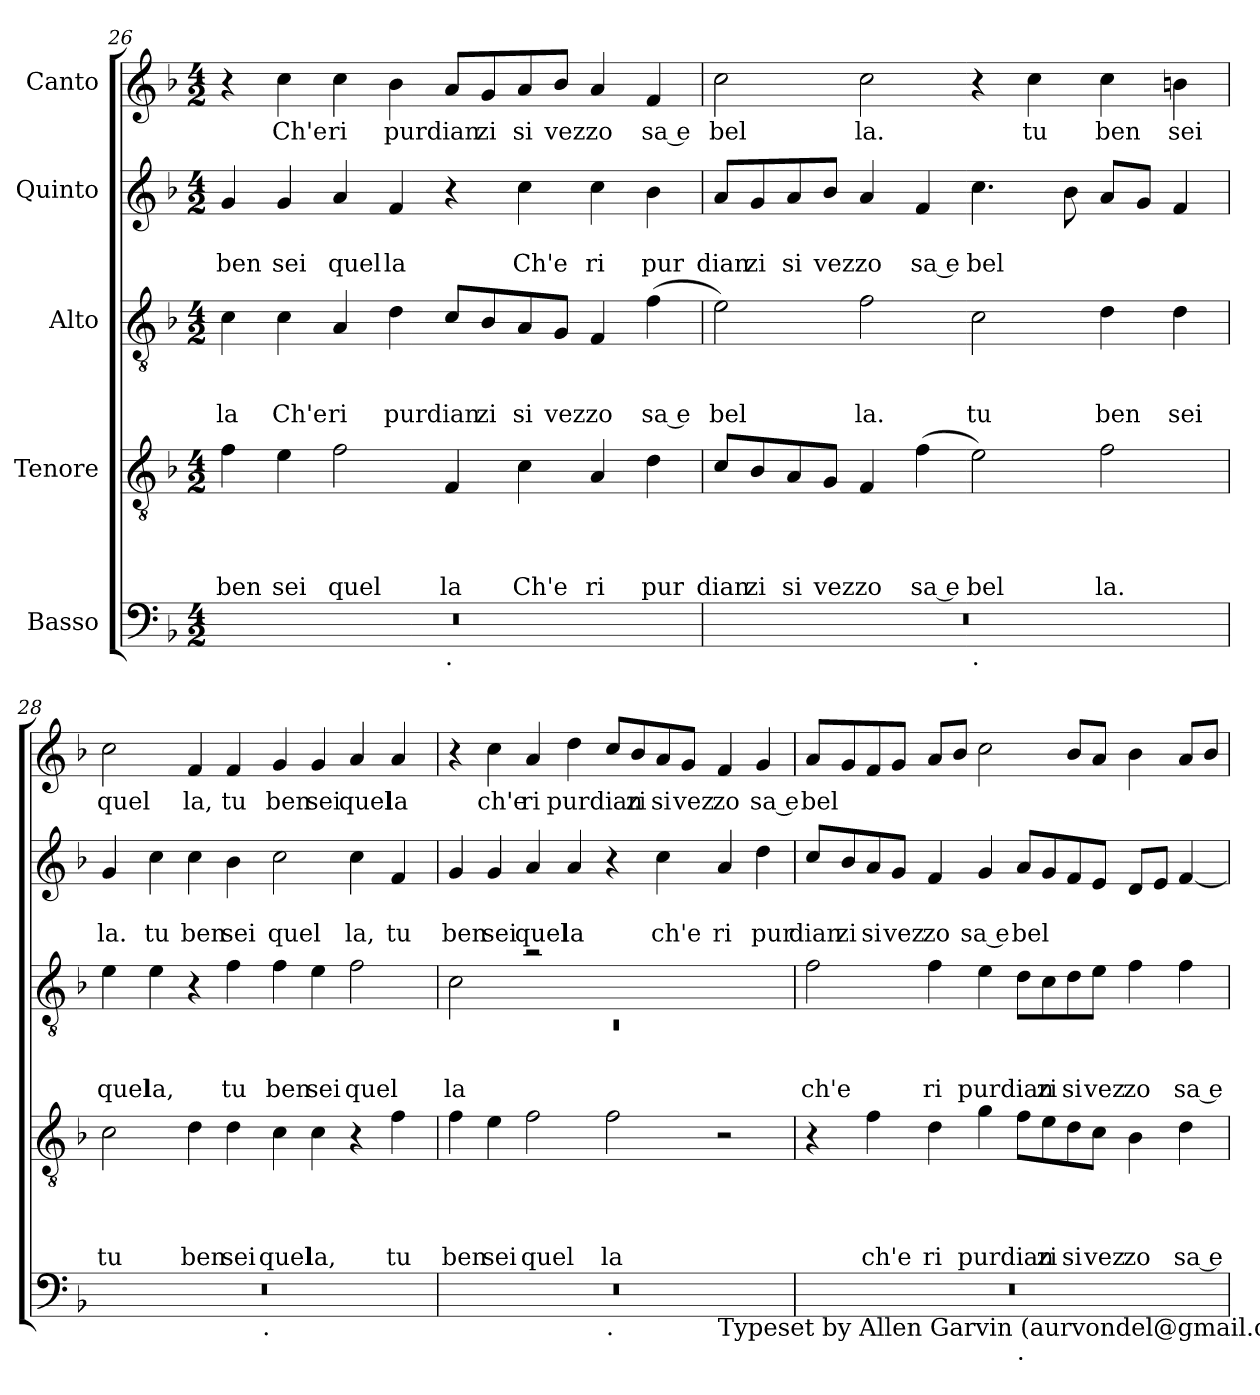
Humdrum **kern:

**kern	**kern	**text	**text	**text	**text	**kern	**text	**text	**text	**kern	**text	**text	**kern	**text
*part5	*part4	*part4	*part4	*part4	*part4	*part3	*part3	*part3	*part3	*part2	*part2	*part2	*part1	*part1
*staff5	*staff4	*staff4	*staff4	*staff4	*staff4	*staff3	*staff3	*staff3	*staff3	*staff2	*staff2	*staff2	*staff1	*staff1
*I"Basso	*I"Tenore	*	*	*	*	*I"Alto	*	*	*	*I"Quinto	*	*	*I"Canto	*
*clefF4	*clefGv2	*	*	*	*	*clefGv2	*	*	*	*clefG2	*	*	*clefG2	*
*k[b-]	*k[b-]	*	*	*	*	*k[b-]	*	*	*	*k[b-]	*	*	*k[b-]	*
*F:	*F:	*	*	*	*	*F:	*	*	*	*F:	*	*	*F:	*
*M4/2	*M4/2	*	*	*	*	*M4/2	*	*	*	*M4/2	*	*	*M4/2	*
=26	=26	=26	=26	=26	=26	=26	=26	=26	=26	=26	=26	=26	=26	=26
!	!	!	!	!	!LO:LY:b	!	!	!	!LO:LY:b	!	!	!LO:LY:b	!	!
*^	*	*	*	*	*	*	*	*	*	*	*	*	*	*
0r	1ryy	4f\	.	.	.	ben	4c\	.	.	la	4g/	.	ben	4r	.
!	!	!	!	!	!	!LO:LY:b	!	!	!	!LO:LY:b	!	!	!LO:LY:b	!	!LO:LY:b
.	.	4e\	.	.	.	sei	4c\	.	.	Ch'e	4g/	.	sei	4cc\	Ch'e
!	!	!	!	!	!	!LO:LY:b	!	!	!	!LO:LY:b	!	!	!LO:LY:b	!	!LO:LY:b
.	.	2f\	.	.	.	quel	4A/	.	.	ri	4a/	.	quel	4cc\	ri
!	!	!	!	!	!	!	!	!	!	!LO:LY:b	!	!	!LO:LY:b	!	!LO:LY:b
.	.	.	.	.	.	.	4d\	.	.	purdian	4f/	.	la	4b-\	purdian
!	!LO:TX:b:t=.	!	!	!	!	!	!	!	!	!	!	!	!	!	!
!	!	!	!	!	!	!LO:LY:b	!	!	!	!	!	!	!	!	!
.	1ryy	4F/	.	.	.	la	8c/L	.	.	.	4r	.	.	8a/L	.
!	!	!	!	!	!	!	!	!	!	!LO:LY:b	!	!	!	!	!LO:LY:b
.	.	.	.	.	.	.	8B-/	.	.	zi	.	.	.	8g/	zi
!	!	!	!	!	!	!LO:LY:b	!	!	!	!LO:LY:b	!	!	!LO:LY:b	!	!LO:LY:b
.	.	4c\	.	.	.	Ch'e	8A/	.	.	si	4cc\	.	Ch'e	8a/	si
!	!	!	!	!	!	!	!	!	!	!LO:LY:b	!	!	!	!	!LO:LY:b
.	.	.	.	.	.	.	8G/J	.	.	vez	.	.	.	8b-/J	vez
!	!	!	!	!	!	!LO:LY:b	!	!	!	!LO:LY:b	!	!	!LO:LY:b	!	!LO:LY:b
.	.	4A/	.	.	.	ri	4F/	.	.	zo	4cc\	.	ri	4a/	zo
!	!	!	!	!	!	!LO:LY:b	!	!	!	!LO:LY:b:rj	!	!	!LO:LY:b	!	!LO:LY:b:rj
.	.	4d\	.	.	.	pur	(<4f\	.	.	sa e	4b-\	.	pur	4f/	sa e
=27	=27	=27	=27	=27	=27	=27	=27	=27	=27	=27	=27	=27	=27	=27	=27
!	!	!	!	!	!	!LO:LY:b	!	!	!	!LO:LY:b	!	!	!LO:LY:b	!	!LO:LY:b
0r	1ryy	8c/L	.	.	.	dian	2e\)	.	.	bel	8a/L	.	dian	2cc\	bel
!	!	!	!	!	!	!LO:LY:b	!	!	!	!	!	!	!LO:LY:b	!	!
.	.	8B-/	.	.	.	zi	.	.	.	.	8g/	.	zi	.	.
!	!	!	!	!	!	!LO:LY:b	!	!	!	!	!	!	!LO:LY:b	!	!
.	.	8A/	.	.	.	si	.	.	.	.	8a/	.	si	.	.
!	!	!	!	!	!	!LO:LY:b	!	!	!	!	!	!	!LO:LY:b	!	!
.	.	8G/J	.	.	.	vez	.	.	.	.	8b-/J	.	vez	.	.
!	!	!	!	!	!	!LO:LY:b	!	!	!	!LO:LY:b	!	!	!LO:LY:b	!	!LO:LY:b
.	.	4F/	.	.	.	zo	2f\	.	.	la.	4a/	.	zo	2cc\	la.
!	!	!	!	!	!	!LO:LY:b:rj	!	!	!	!	!	!	!LO:LY:b:rj	!	!
.	.	(<4f\	.	.	.	sa e	.	.	.	.	4f/	.	sa e	.	.
!	!LO:TX:b:t=.	!	!	!	!	!	!	!	!	!	!	!	!	!	!
!	!	!	!	!	!	!LO:LY:b	!	!	!	!LO:LY:b	!	!	!LO:LY:b	!	!
.	1ryy	2e\)	.	.	.	bel	2c\	.	.	tu	4.cc\	.	bel	4r	.
!	!	!	!	!	!	!	!	!	!	!	!	!	!	!	!LO:LY:b
.	.	.	.	.	.	.	.	.	.	.	.	.	.	4cc\	tu
.	.	.	.	.	.	.	.	.	.	.	8b-\	.	.	.	.
!	!	!	!	!	!	!LO:LY:b	!	!	!	!LO:LY:b	!	!	!	!	!LO:LY:b
.	.	2f\	.	.	.	la.	4d\	.	.	ben	8a/L	.	.	4cc\	ben
.	.	.	.	.	.	.	.	.	.	.	8g/J	.	.	.	.
!	!	!	!	!	!	!	!	!	!	!LO:LY:b	!	!	!	!	!LO:LY:b
.	.	.	.	.	.	.	4d\	.	.	sei	4f/	.	.	4bn\	sei
=28	=28	=28	=28	=28	=28	=28	=28	=28	=28	=28	=28	=28	=28	=28	=28
!	!	!	!	!	!	!LO:LY:b	!	!	!	!LO:LY:b	!	!	!LO:LY:b	!	!LO:LY:b
0r	2ryy	2c\	.	.	.	tu	4e\	.	.	quel	4g/	.	la.	2cc\	quel
!	!	!	!	!	!	!	!	!	!	!LO:LY:b	!	!	!LO:LY:b	!	!
.	.	.	.	.	.	.	4e\	.	.	la,	4cc\	.	tu	.	.
!	!	!	!	!	!	!LO:LY:b	!	!	!	!	!	!	!LO:LY:b	!	!LO:LY:b
.	4...ryy	4d\	.	.	.	ben	4r	.	.	.	4cc\	.	ben	4f/	la,
!	!	!	!	!	!	!LO:LY:b	!	!	!	!LO:LY:b	!	!	!LO:LY:b	!	!LO:LY:b
.	.	4d\	.	.	.	sei	4f\	.	.	tu	4b-\	.	sei	4f/	tu
!	!LO:TX:b:t=.	!	!	!	!	!	!	!	!	!	!	!	!	!	!
.	1ryy	.	.	.	.	.	.	.	.	.	.	.	.	.	.
!	!	!	!	!	!	!LO:LY:b	!	!	!	!LO:LY:b	!	!	!LO:LY:b	!	!LO:LY:b
.	.	4c\	.	.	.	quel	4f\	.	.	ben	2cc\	.	quel	4g/	ben
!	!	!	!	!	!	!LO:LY:b	!	!	!	!LO:LY:b	!	!	!	!	!LO:LY:b
.	.	4c\	.	.	.	la,	4e\	.	.	sei	.	.	.	4g/	sei
!	!	!	!	!	!	!	!	!	!	!LO:LY:b	!	!	!LO:LY:b	!	!LO:LY:b
.	.	4r	.	.	.	.	2f\	.	.	quel	4cc\	.	la,	4a/	quel
!	!	!	!	!	!	!LO:LY:b	!	!	!	!	!	!	!LO:LY:b	!	!LO:LY:b
.	.	4f\	.	.	.	tu	.	.	.	.	4f/	.	tu	4a/	la
.	32ryy	.	.	.	.	.	.	.	.	.	.	.	.	.	.
!!LO:LB:g=z
=29	=29	=29	=29	=29	=29	=29	=29	=29	=29	=29	=29	=29	=29	=29	=29
*	*	*	*	*	*	*	*^	*	*	*	*	*	*	*	*
!	!	!	!	!	!	!LO:LY:b	!	!LO:N:vis=1	!	!	!LO:LY:b	!	!	!LO:LY:b	!	!
*	*^	*	*	*	*	*	*	*	*	*	*	*	*	*	*	*
0r	1ryy	1.ryy	4f\	.	.	.	ben	2c\	0rC	.	.	la	4g/	.	ben	4r	.
!	!	!	!	!	!	!	!LO:LY:b	!	!	!	!	!	!	!	!LO:LY:b	!	!LO:LY:b
.	.	.	4e\	.	.	.	sei	.	.	.	.	.	4g/	.	sei	4cc\	ch'e
!	!	!	!	!	!	!	!LO:LY:b	!	!	!	!	!	!	!	!LO:LY:b	!	!LO:LY:b
.	.	.	2f\	.	.	.	quel	2ra	.	.	.	.	4a/	.	quel	4a/	ri
!	!	!	!	!	!	!	!	!	!	!	!	!	!	!	!LO:LY:b	!	!LO:LY:b
.	.	.	.	.	.	.	.	.	.	.	.	.	4a/	.	la	4dd\	purdian
!	!LO:TX:b:t=.	!	!	!	!	!	!	!	!	!	!	!	!	!	!	!	!
!	!	!	!	!	!	!	!LO:LY:b	!	!	!	!	!	!	!	!	!	!
.	1ryy	.	2f\	.	.	.	la	1ryy	.	.	.	.	4r	.	.	8cc/L	.
!	!	!	!	!	!	!	!	!	!	!	!	!	!	!	!	!	!LO:LY:b
.	.	.	.	.	.	.	.	.	.	.	.	.	.	.	.	8b-/	zi
!	!	!	!	!	!	!	!	!	!	!	!	!	!	!	!LO:LY:b	!	!LO:LY:b
.	.	.	.	.	.	.	.	.	.	.	.	.	4cc\	.	ch'e	8a/	si
!	!	!	!	!	!	!	!	!	!	!	!	!	!	!	!	!	!LO:LY:b
.	.	.	.	.	.	.	.	.	.	.	.	.	.	.	.	8g/J	vez
!	!	!LO:TX:b:t=Typeset by Allen Garvin (aurvondel@gmail.com) (orig. 2022-03-09 / ver. 2022-03-09) CC BY-NC	!	!	!	!	!	!	!	!	!	!	!	!	!	!	!
!	!	!	!	!	!	!	!	!	!	!	!	!	!	!	!LO:LY:b	!	!LO:LY:b
.	.	2ryy	2r	.	.	.	.	.	.	.	.	.	4a/	.	ri	4f/	zo
!	!	!	!	!	!	!	!	!	!	!	!	!	!	!	!LO:LY:b	!	!LO:LY:b:rj
.	.	.	.	.	.	.	.	.	.	.	.	.	4dd\	.	pur	4g/	sa e
*	*	*	*	*	*	*	*	*v	*v	*	*	*	*	*	*	*	*
=30	=30	=30	=30	=30	=30	=30	=30	=30	=30	=30	=30	=30	=30	=30	=30	=30
!	!	!	!	!	!	!	!	!	!	!	!LO:LY:b	!	!	!LO:LY:b	!	!LO:LY:b
*	*v	*v	*	*	*	*	*	*	*	*	*	*	*	*	*	*
0r	1ryy	4r	.	.	.	.	2f\	.	.	ch'e	8cc/L	.	dian	8a/L	bel
!	!	!	!	!	!	!	!	!	!	!	!	!	!LO:LY:b	!	!
.	.	.	.	.	.	.	.	.	.	.	8b-/	.	zi	8g/	.
!	!	!	!	!	!	!LO:LY:b	!	!	!	!	!	!	!LO:LY:b	!	!
.	.	4f\	.	.	.	ch'e	.	.	.	.	8a/	.	si	8f/	.
!	!	!	!	!	!	!	!	!	!	!	!	!	!LO:LY:b	!	!
.	.	.	.	.	.	.	.	.	.	.	8g/J	.	vez	8g/J	.
!	!	!	!	!	!	!LO:LY:b	!	!	!	!LO:LY:b	!	!	!LO:LY:b	!	!
.	.	4d\	.	.	.	ri	4f\	.	.	ri	4f/	.	zo	8a/L	.
.	.	.	.	.	.	.	.	.	.	.	.	.	.	8b-/J	.
!	!	!	!	!	!	!LO:LY:b	!	!	!	!LO:LY:b	!	!	!LO:LY:b:rj	!	!
.	.	4g\	.	.	.	purdian	4e\	.	.	purdian	4g/	.	sa e	2cc\	.
!	!LO:TX:b:t=.	!	!	!	!	!	!	!	!	!	!	!	!	!	!
!	!	!	!	!	!	!	!	!	!	!	!	!	!LO:LY:b	!	!
.	1ryy	8f\L	.	.	.	.	8d\L	.	.	.	8a/L	.	bel	.	.
!	!	!	!	!	!	!LO:LY:b	!	!	!	!LO:LY:b	!	!	!	!	!
.	.	8e\	.	.	.	zi	8c\	.	.	zi	8g/	.	.	.	.
!	!	!	!	!	!	!LO:LY:b	!	!	!	!LO:LY:b	!	!	!	!	!
.	.	8d\	.	.	.	si	8d\	.	.	si	8f/	.	.	8b-/L	.
!	!	!	!	!	!	!LO:LY:b	!	!	!	!LO:LY:b	!	!	!	!	!
.	.	8c\J	.	.	.	vez	8e\J	.	.	vez	8e/J	.	.	8a/J	.
!	!	!	!	!	!	!LO:LY:b	!	!	!	!LO:LY:b	!	!	!	!	!
.	.	4B-\	.	.	.	zo	4f\	.	.	zo	8d/L	.	.	4b-\	.
.	.	.	.	.	.	.	.	.	.	.	8e/J	.	.	.	.
!	!	!	!	!	!	!LO:LY:b:rj	!	!	!	!LO:LY:b:rj	!	!	!	!	!
.	.	4d\	.	.	.	sa e	4f\	.	.	sa e	[<4f/	.	.	8a/L	.
.	.	.	.	.	.	.	.	.	.	.	.	.	.	8b-/J	.
*v	*v	*	*	*	*	*	*	*	*	*	*	*	*	*	*
=	=	=	=	=	=	=	=	=	=	=	=	=	=	=
*-	*-	*-	*-	*-	*-	*-	*-	*-	*-	*-	*-	*-	*-	*-
